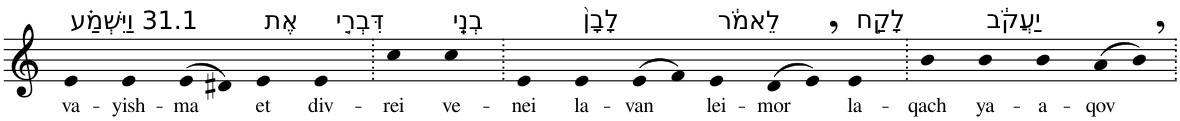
**kern	**text
*part1	*part1
*staff1	*staff1
*I"Piano	*
*I'Pno	*
*clefG2	*
*k[]	*
=1	=1
!LO:TX:a:t=31.1 וַיִּשְׁמַ֗ע	!
!	!LO:LY:b
4e	va-
!	!LO:LY:b
4e	-yish-
!	!LO:LY:b
(>8e	-ma
8d#X)	.
!LO:TX:a:t=אֶת	!
!	!LO:LY:b
4e	et
!LO:TX:a:t=דִּבְרֵ֤י	!
!	!LO:LY:b
4e	div-
=2.	=2.
!	!LO:LY:b
4cc	-rei
!LO:TX:a:t=בְנֵֽי	!
!	!LO:LY:b
4cc	ve-
=3.	=3.
!	!LO:LY:b
4e	-nei
!LO:TX:a:t=לָבָן֙	!
!	!LO:LY:b
4e	la-
!	!LO:LY:b
(>8e	-van
8f)	.
!LO:TX:a:t=לֵאמֹ֔ר	!
!	!LO:LY:b
4e	lei-
!	!LO:LY:b
(>8d	-mor
8e,)	.
!LO:TX:a:t=לָקַ֣ח	!
!	!LO:LY:b
4e	la-
=4.	=4.
!	!LO:LY:b
4b	-qach
!LO:TX:a:t=יַעֲקֹ֔ב	!
!	!LO:LY:b
4b	ya-
!	!LO:LY:b
4b	-a-
!	!LO:LY:b
(>8a	-qov
8b,)	.
=.	=.
*-	*-
